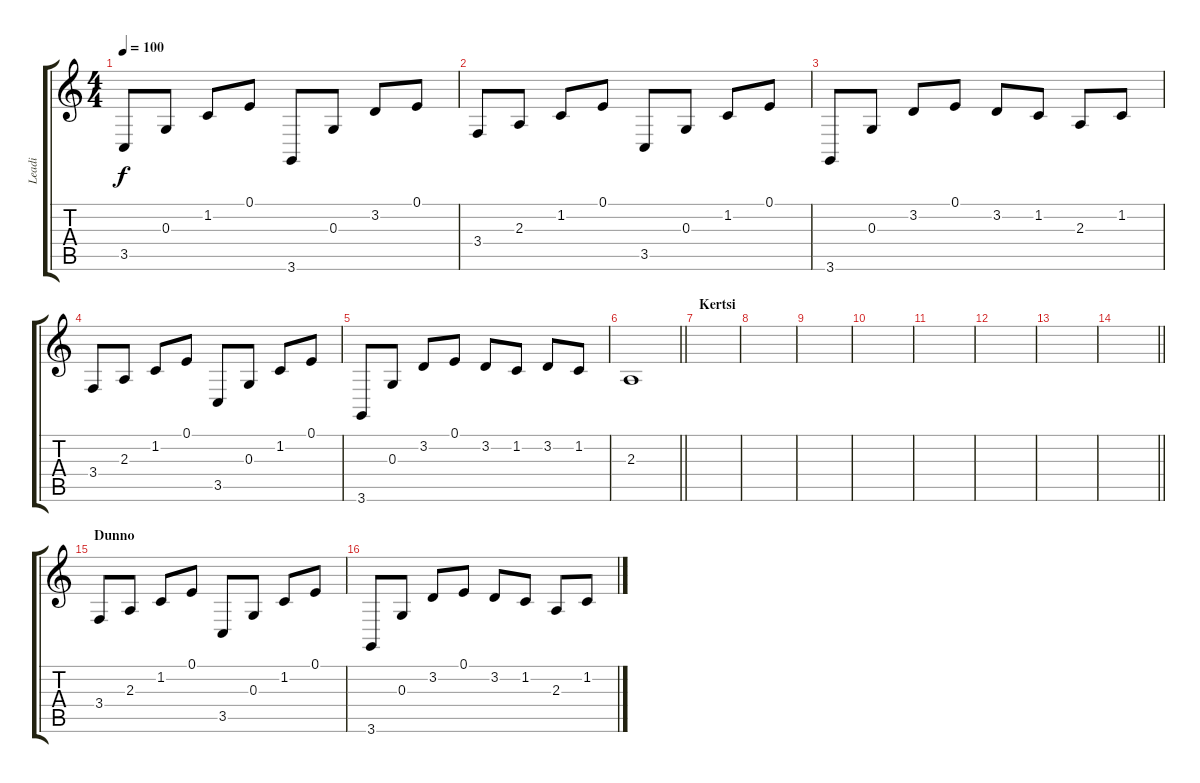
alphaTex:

\track ("Leadi" "Leadi") {instrument steeldrums}
\staff {score tabs}
\tuning (E4 B3 G3 D3 A2 E2) {hide}
\ts (4 4)
\tempo 100
\clef g2
\ks c
3.5.8{dy f} 0.3.8 1.2.8 0.1.8 3.6.8 0.3.8 3.2.8 0.1.8 |
3.4.8 2.3.8 1.2.8 0.1.8 3.5.8 0.3.8 1.2.8 0.1.8 |
3.6.8 0.3.8 3.2.8 0.1.8 3.2.8 1.2.8 2.3.8 1.2.8 |
3.4.8 2.3.8 1.2.8 0.1.8 3.5.8 0.3.8 1.2.8 0.1.8 |
3.6.8 0.3.8 3.2.8 0.1.8 3.2.8 1.2.8 3.2.8 1.2.8 |
\barLineRight lightlight
2.3.1 |
\section ("" "Kertsi")
|
|
|
|
|
|
|
\barLineRight lightlight
|
\section ("" "Dunno")
3.4.8 2.3.8 1.2.8 0.1.8 3.5.8 0.3.8 1.2.8 0.1.8 |
3.6.8 0.3.8 3.2.8 0.1.8 3.2.8 1.2.8 2.3.8 1.2.8
